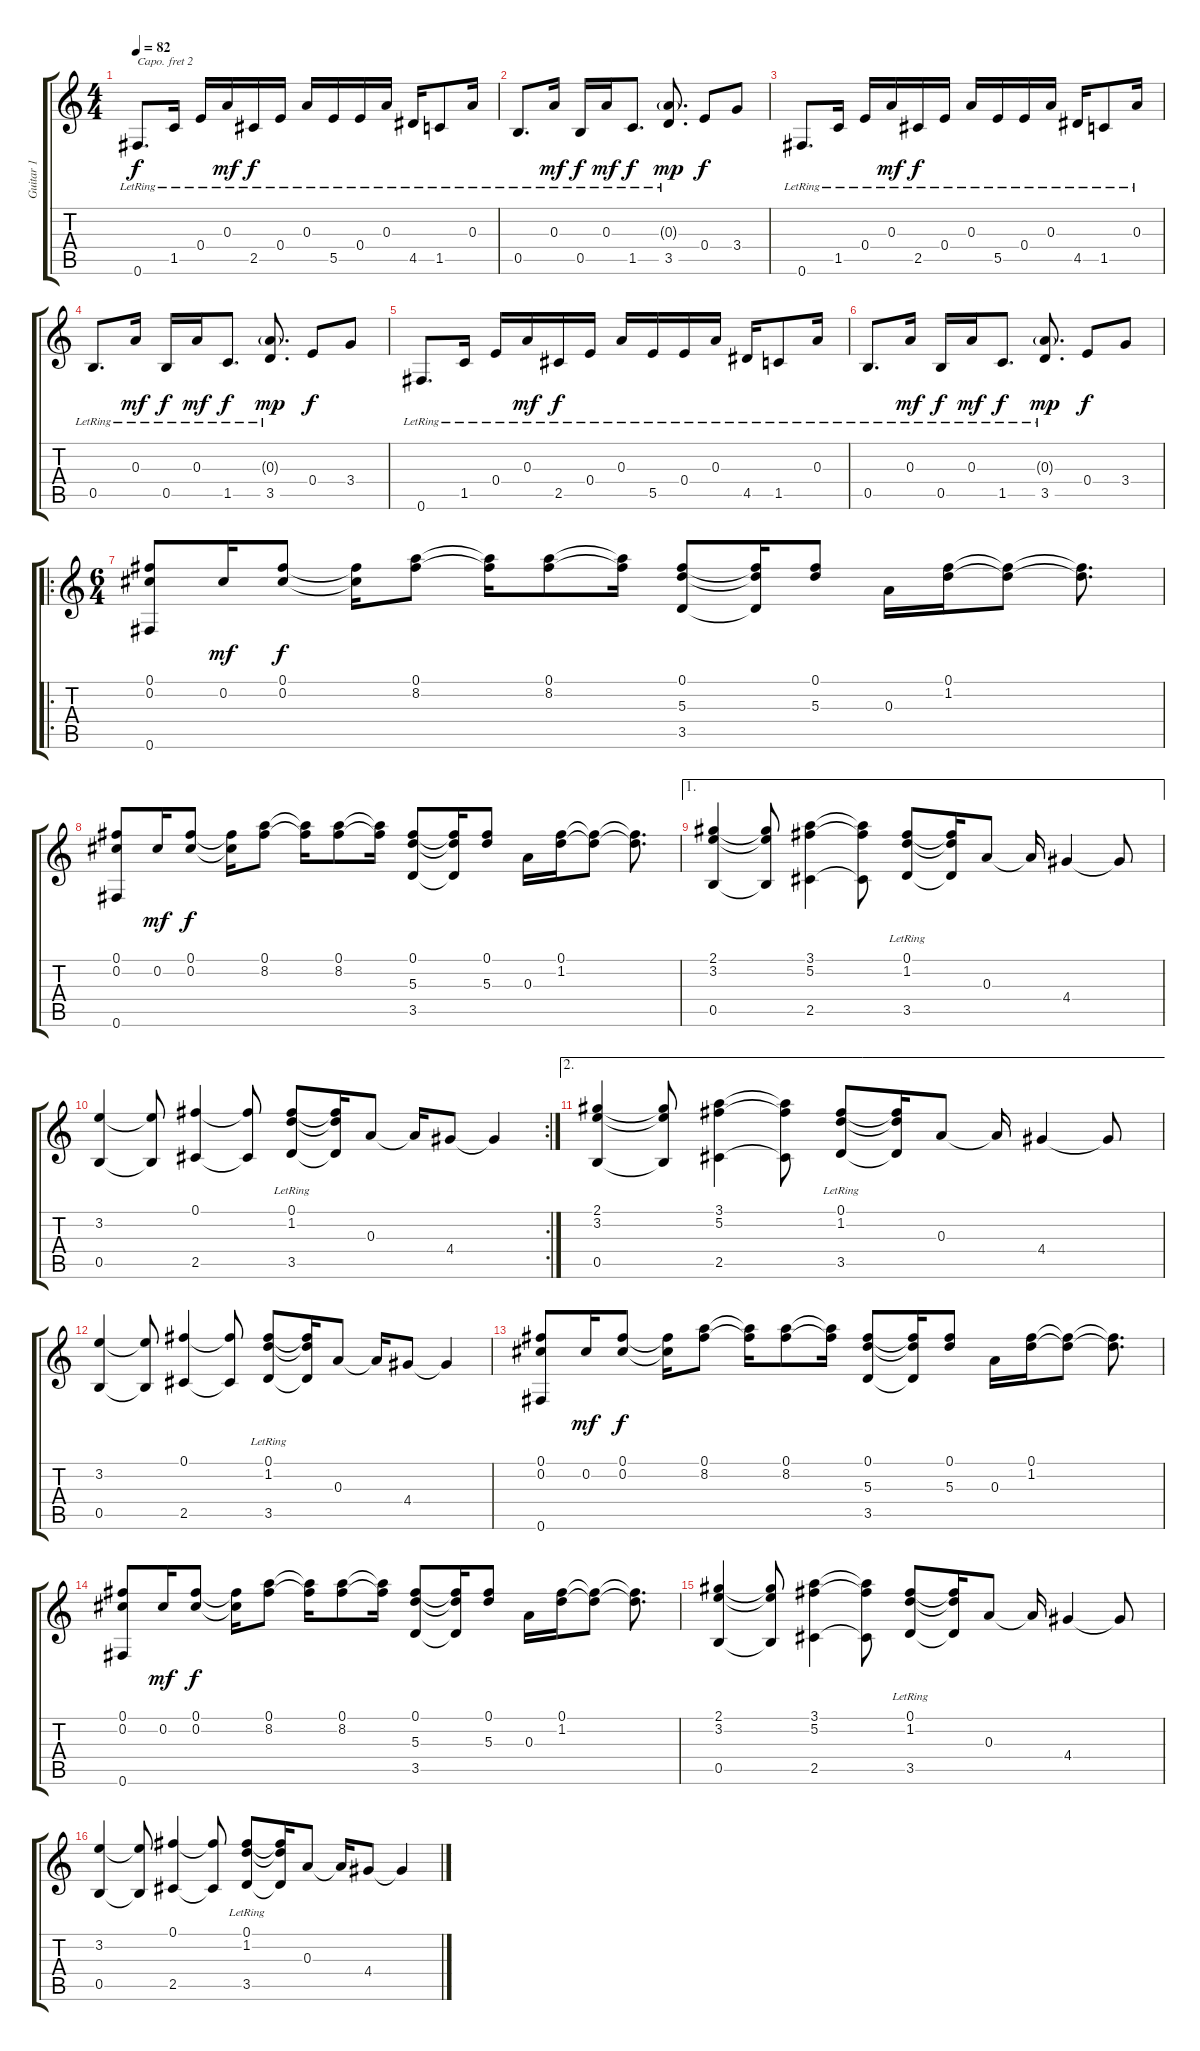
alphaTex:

\track ("Guitar 1" "Guitar 1") {instrument electricguitarclean}
\staff {score tabs}
\capo 2
\tuning (E4 B3 G3 D3 A2 E2) {hide}
\ts (4 4)
\tempo 82
\clef g2
\ks c
0.6{lr}.8{d dy f} 1.5{lr}.16 0.4{lr}.16 0.3{lr}.16{dy mf} 2.5{lr}.16{dy f} 0.4{lr}.16 0.3{lr}.16 5.5{lr}.16 0.4{lr}.16 0.3{lr}.16 4.5{lr}.16 1.5{lr}.8 0.3{lr}.16 |
0.5{lr}.8{d} 0.3{lr}.16{dy mf} 0.5{lr}.16{dy f} 0.3{lr}.16{dy mf} 1.5{lr}.8{d dy f} (0.3{g lr} 3.5{lr}).8{d dy mp} 0.4.8{dy f} 3.4.8 |
0.6{lr}.8{d} 1.5{lr}.16 0.4{lr}.16 0.3{lr}.16{dy mf} 2.5{lr}.16{dy f} 0.4{lr}.16 0.3{lr}.16 5.5{lr}.16 0.4{lr}.16 0.3{lr}.16 4.5{lr}.16 1.5{lr}.8 0.3{lr}.16 |
0.5{lr}.8{d} 0.3{lr}.16{dy mf} 0.5{lr}.16{dy f} 0.3{lr}.16{dy mf} 1.5{lr}.8{d dy f} (0.3{g lr} 3.5{lr}).8{d dy mp} 0.4.8{dy f} 3.4.8 |
0.6{lr}.8{d} 1.5{lr}.16 0.4{lr}.16 0.3{lr}.16{dy mf} 2.5{lr}.16{dy f} 0.4{lr}.16 0.3{lr}.16 5.5{lr}.16 0.4{lr}.16 0.3{lr}.16 4.5{lr}.16 1.5{lr}.8 0.3{lr}.16 |
0.5{lr}.8{d} 0.3{lr}.16{dy mf} 0.5{lr}.16{dy f} 0.3{lr}.16{dy mf} 1.5{lr}.8{d dy f} (0.3{g lr} 3.5{lr}).8{d dy mp} 0.4.8{dy f} 3.4.8 |
\ro
\ts (6 4)
(0.1 0.2 0.6).8 0.2.16{dy mf} (0.1 0.2).8{dy f} (0.1{t} 0.2{t}).16 (0.1 8.2).8 (0.1{t} 8.2{t}).16 (0.1 8.2).8 (0.1{t} 8.2{t}).16 (0.1 5.3 3.5).8 (0.1{t} 5.3{t} 3.5{t}).16 (0.1 5.3).8 0.3.16 (0.1 1.2).16 (0.1{t} 1.2{t}).8 (0.1{t} 1.2{t}).8{d} |
(0.1 0.2 0.6).8 0.2.16{dy mf} (0.1 0.2).8{dy f} (0.1{t} 0.2{t}).16 (0.1 8.2).8 (0.1{t} 8.2{t}).16 (0.1 8.2).8 (0.1{t} 8.2{t}).16 (0.1 5.3 3.5).8 (0.1{t} 5.3{t} 3.5{t}).16 (0.1 5.3).8 0.3.16 (0.1 1.2).16 (0.1{t} 1.2{t}).8 (0.1{t} 1.2{t}).8{d} |
\ae 1
(2.1 3.2 0.5).4 (2.1{t} 3.2{t} 0.5{t}).8 (3.1 5.2 2.5).4 (3.1{t} 5.2{t} 2.5{t}).8 (0.1{lr} 1.2{lr} 3.5).8 (0.1{t} 1.2{t} 3.5{t}).16 0.3.8 0.3{t}.16 4.4.4 4.4{t}.8 |
\rc 2
(3.2 0.5).4 (3.2{t} 0.5{t}).8 (0.1 2.5).4 (0.1{t} 2.5{t}).8 (0.1{lr} 1.2{lr} 3.5).8 (0.1{t} 1.2{t} 3.5{t}).16 0.3.8 0.3{t}.16 4.4.8 4.4{t}.4 |
\ae 2
(2.1 3.2 0.5).4 (2.1{t} 3.2{t} 0.5{t}).8 (3.1 5.2 2.5).4 (3.1{t} 5.2{t} 2.5{t}).8 (0.1{lr} 1.2{lr} 3.5).8 (0.1{t} 1.2{t} 3.5{t}).16 0.3.8 0.3{t}.16 4.4.4 4.4{t}.8 |
(3.2 0.5).4 (3.2{t} 0.5{t}).8 (0.1 2.5).4 (0.1{t} 2.5{t}).8 (0.1{lr} 1.2{lr} 3.5).8 (0.1{t} 1.2{t} 3.5{t}).16 0.3.8 0.3{t}.16 4.4.8 4.4{t}.4 |
(0.1 0.2 0.6).8 0.2.16{dy mf} (0.1 0.2).8{dy f} (0.1{t} 0.2{t}).16 (0.1 8.2).8 (0.1{t} 8.2{t}).16 (0.1 8.2).8 (0.1{t} 8.2{t}).16 (0.1 5.3 3.5).8 (0.1{t} 5.3{t} 3.5{t}).16 (0.1 5.3).8 0.3.16 (0.1 1.2).16 (0.1{t} 1.2{t}).8 (0.1{t} 1.2{t}).8{d} |
(0.1 0.2 0.6).8 0.2.16{dy mf} (0.1 0.2).8{dy f} (0.1{t} 0.2{t}).16 (0.1 8.2).8 (0.1{t} 8.2{t}).16 (0.1 8.2).8 (0.1{t} 8.2{t}).16 (0.1 5.3 3.5).8 (0.1{t} 5.3{t} 3.5{t}).16 (0.1 5.3).8 0.3.16 (0.1 1.2).16 (0.1{t} 1.2{t}).8 (0.1{t} 1.2{t}).8{d} |
(2.1 3.2 0.5).4 (2.1{t} 3.2{t} 0.5{t}).8 (3.1 5.2 2.5).4 (3.1{t} 5.2{t} 2.5{t}).8 (0.1{lr} 1.2{lr} 3.5).8 (0.1{t} 1.2{t} 3.5{t}).16 0.3.8 0.3{t}.16 4.4.4 4.4{t}.8 |
(3.2 0.5).4 (3.2{t} 0.5{t}).8 (0.1 2.5).4 (0.1{t} 2.5{t}).8 (0.1{lr} 1.2{lr} 3.5).8 (0.1{t} 1.2{t} 3.5{t}).16 0.3.8 0.3{t}.16 4.4.8 4.4{t}.4
